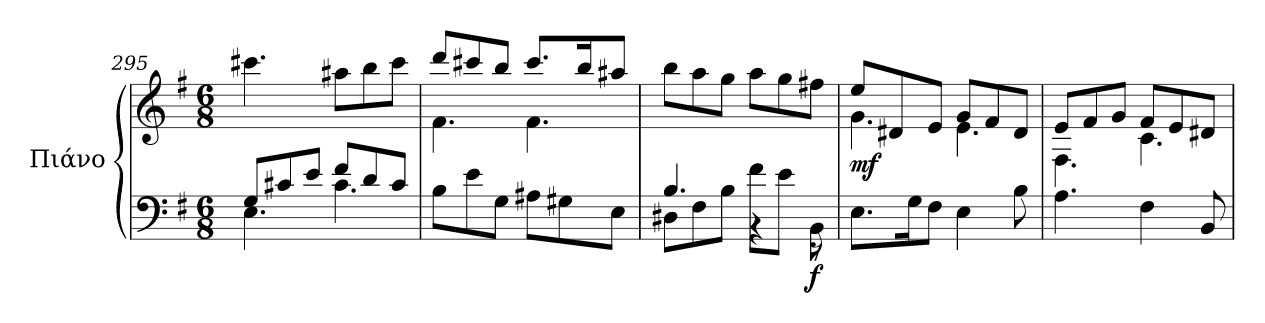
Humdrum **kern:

**kern	**kern	**dynam
*part1	*part1	*part1
*staff2	*staff1	*staff1/2
*I"Πιάνο	*	*
*clefF4	*clefG2	*
*k[f#]	*k[f#]	*
*M6/8	*M6/8	*
=295	=295	=295
*^	*	*
8G/L	4.E\	4.ccc#X\	.
8c#X/	.	.	.
8e/J	.	.	.
8f#/L	4.c#\	8aa#X\L	.
8d/	.	8bb\	.
8c#/J	.	8ccc#\J	.
*v	*v	*	*
=296	=296	=296
*	*^	*
8B\L	8ddd/L	4.f#\	.
8e\	8ccc#X/	.	.
8G\J	8bb/J	.	.
8A#X\L	8.ccc#/L	4.f#\	.
8G#X\	.	.	.
.	16bb/K	.	.
8E\J	8aa#X/J	.	.
*	*v	*v	*
=297	=297	=297
*^	*	*
8D#X\L	4.B/	8bb\L	.
8F#\	.	8aa\	.
8B\J	.	8gg\J	.
8f#\L	4r	8aa\L	.
8e\J	.	8gg\	.
!	!	!	!LO:DY:b=2
8BB\	8r	8ff#X\J	f
!!LO:PB:g=z
=298	=298	=298	=298
*	*	*^	*
!	!	!	!	!LO:DY:b
*v	*v	*	*	*
8.E\L	8ee/L	4.g\	mf
.	8d#X/	.	.
16G\K	.	.	.
8F#\J	8e/J	.	.
4E\	8g/L	4.e\	.
.	8f#/	.	.
8B\	8d#/J	.	.
=299	=299	=299	=299
4.A\	8e/L	4.F#\	.
.	8f#/	.	.
.	8g/J	.	.
4F#\	8f#/L	4.c\	.
.	8e/	.	.
8BB/	8d#X/J	.	.
*	*v	*v	*
=	=	=
*-	*-	*-
